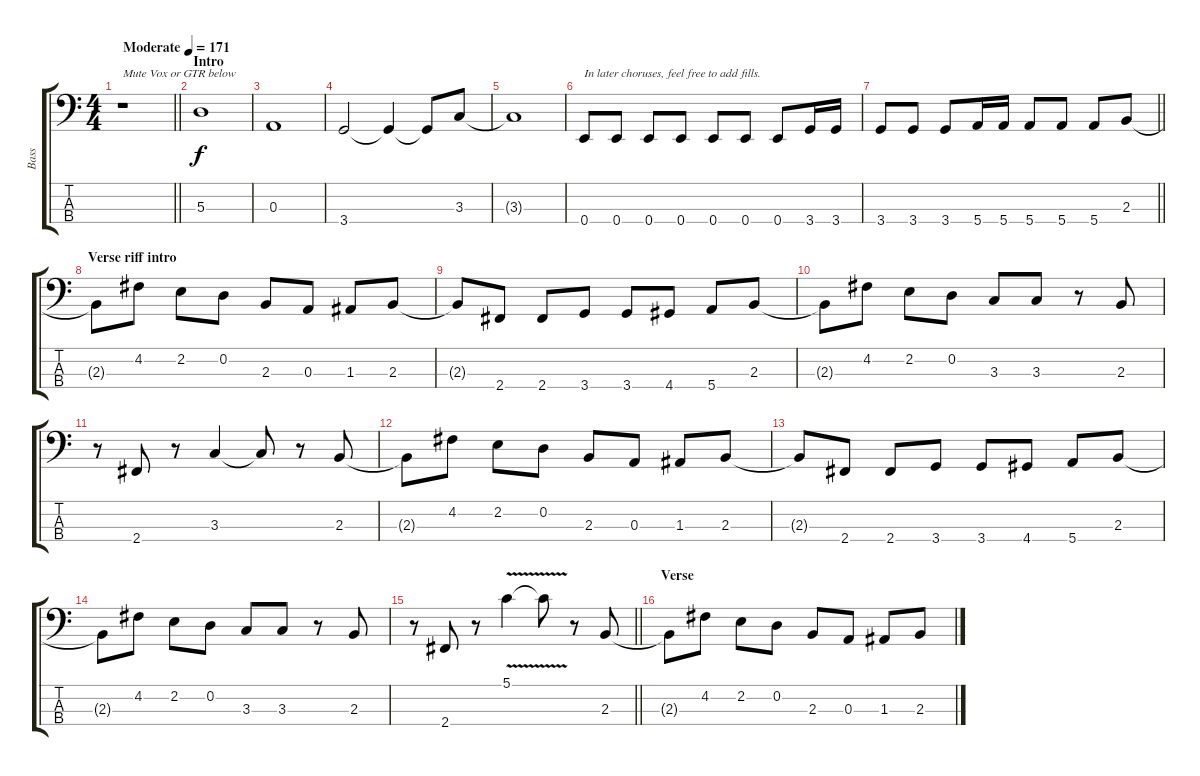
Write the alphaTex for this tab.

\track ("Bass" "Bass") {instrument electricbassfinger}
\staff {score tabs}
\tuning (G2 D2 A1 E1) {hide}
\ts (4 4)
\tempo (171 "Moderate")
\clef f4
\barLineRight lightlight
\ks c
r.1{txt "Mute Vox or GTR below" dy f instrument electricbassfinger} |
\section ("" "Intro")
5.3.1 |
0.3.1 |
3.4.2 3.4{t}.4 3.4{t}.8 3.3.8 |
3.3{t}.1 |
0.4.8{txt "In later choruses, feel free to add fills."} 0.4.8 0.4.8 0.4.8 0.4.8 0.4.8 0.4.8 3.4.16 3.4.16 |
\barLineRight lightlight
3.4.8 3.4.8 3.4.8 5.4.16 5.4.16 5.4.8 5.4.8 5.4.8 2.3.8 |
\section ("" "Verse riff intro")
2.3{t}.8 4.2.8 2.2.8 0.2.8 2.3.8 0.3.8 1.3.8 2.3.8 |
2.3{t}.8 2.4.8 2.4.8 3.4.8 3.4.8 4.4.8 5.4.8 2.3.8 |
2.3{t}.8 4.2.8 2.2.8 0.2.8 3.3.8 3.3.8 r.8 2.3.8 |
r.8 2.4.8 r.8 3.3.4 3.3{t}.8 r.8 2.3.8 |
2.3{t}.8 4.2.8 2.2.8 0.2.8 2.3.8 0.3.8 1.3.8 2.3.8 |
2.3{t}.8 2.4.8 2.4.8 3.4.8 3.4.8 4.4.8 5.4.8 2.3.8 |
2.3{t}.8 4.2.8 2.2.8 0.2.8 3.3.8 3.3.8 r.8 2.3.8 |
\barLineRight lightlight
r.8 2.4.8 r.8 5.1{v}.4 5.1{t}.8 r.8 2.3.8 |
\section ("" "Verse ")
2.3{t}.8 4.2.8 2.2.8 0.2.8 2.3.8 0.3.8 1.3.8 2.3.8
